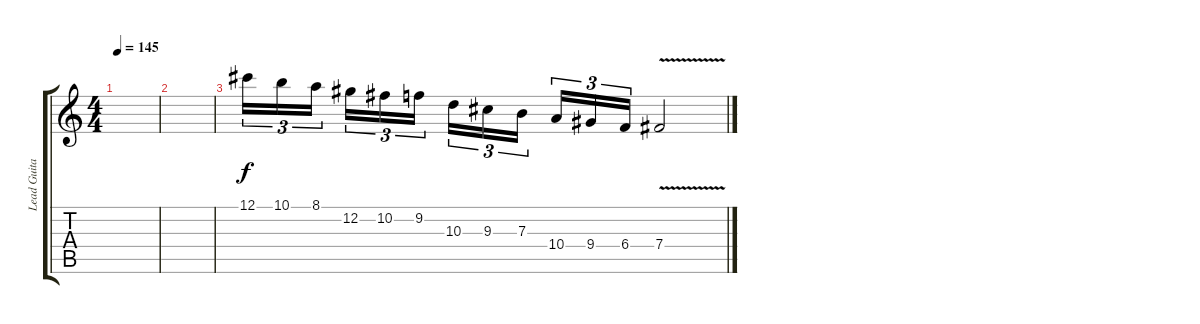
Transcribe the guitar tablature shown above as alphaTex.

\track ("Lead Guitar" "Lead Guita") {instrument overdrivenguitar}
\staff {score tabs}
\tuning (Db4 Ab3 E3 B2 Gb2 Db2) {hide}
\ts (4 4)
\tempo 145
\clef g2
\ks c
|
|
12.1.16{tu (3 2)} 10.1.16{tu (3 2)} 8.1.16{tu (3 2) beam splitsecondary} 12.2.16{tu (3 2)} 10.2.16{tu (3 2)} 9.2.16{tu (3 2)} 10.3.16{tu (3 2)} 9.3.16{tu (3 2)} 7.3.16{tu (3 2) beam splitsecondary} 10.4.16{tu (3 2)} 9.4.16{tu (3 2)} 6.4.16{tu (3 2)} 7.4{v}.2
